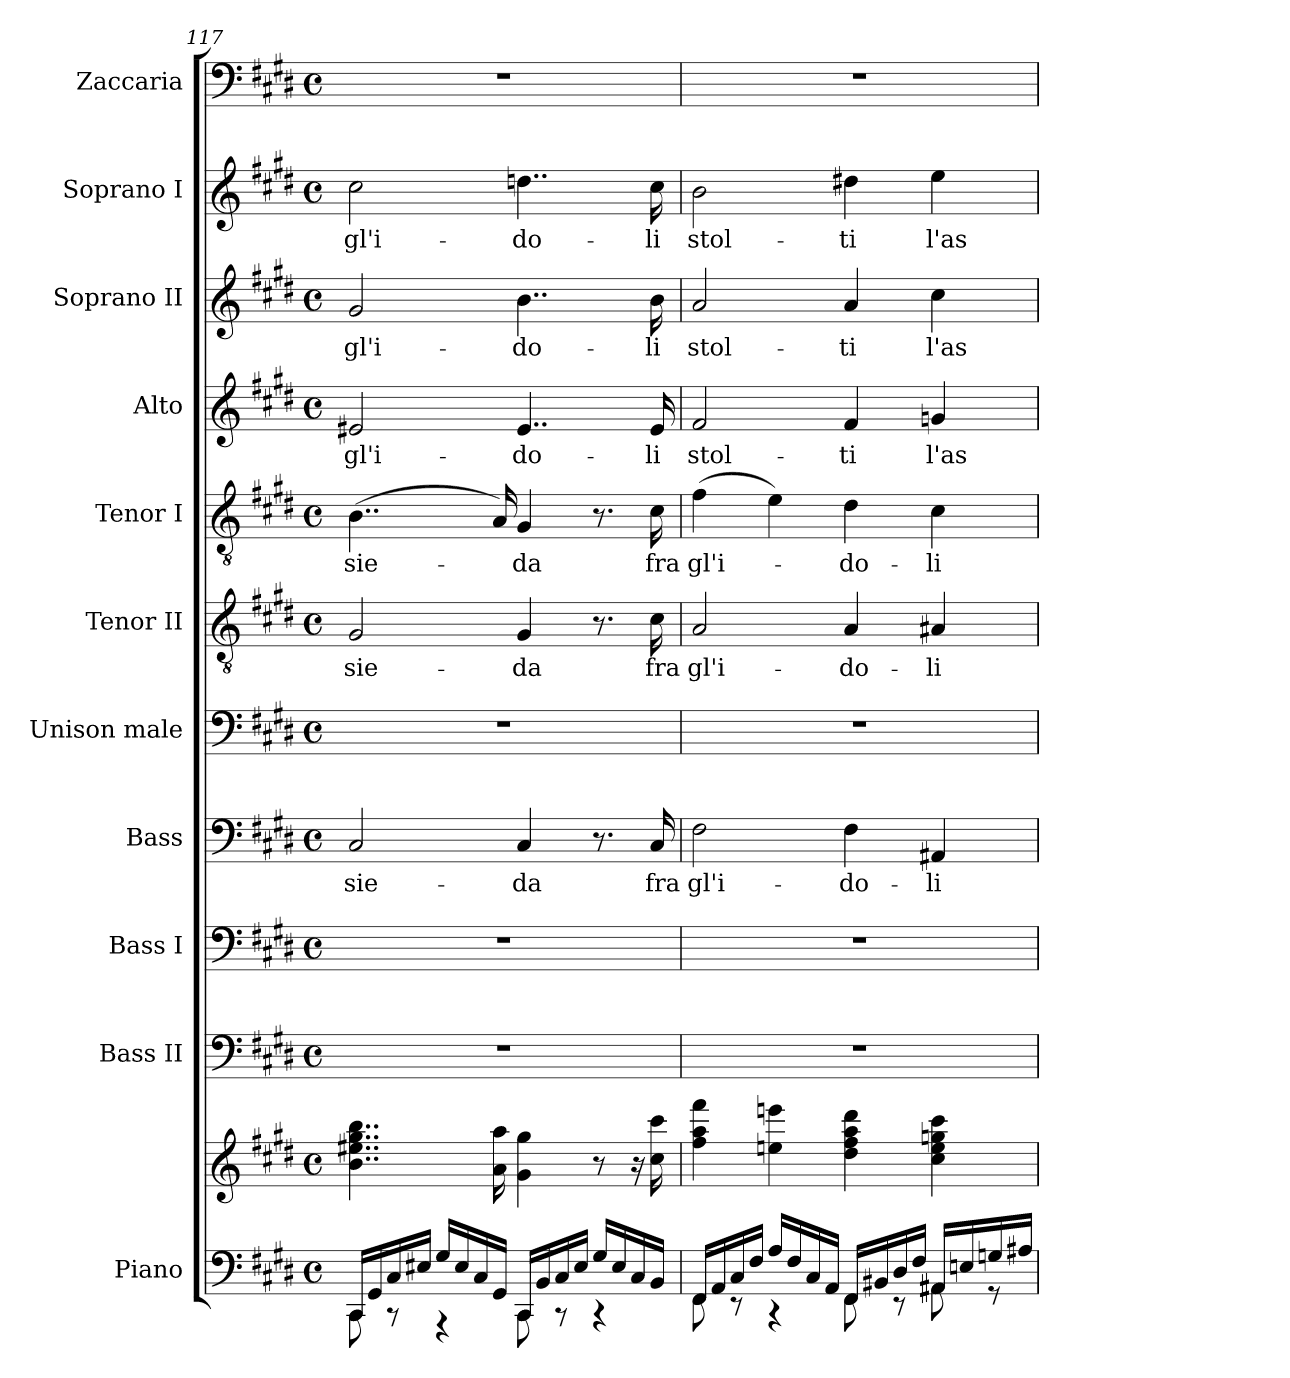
**kern	**kern	**kern	**kern	**kern	**text	**kern	**kern	**text	**kern	**text	**kern	**text	**kern	**text	**kern	**text	**kern
*part11	*part11	*part10	*part9	*part8	*part8	*part7	*part6	*part6	*part5	*part5	*part4	*part4	*part3	*part3	*part2	*part2	*part1
*staff12	*staff11	*staff10	*staff9	*staff8	*staff8	*staff7	*staff6	*staff6	*staff5	*staff5	*staff4	*staff4	*staff3	*staff3	*staff2	*staff2	*staff1
*I"Piano	*	*I"Bass II	*I"Bass I	*I"Bass	*	*I"Unison male	*I"Tenor II	*	*I"Tenor I	*	*I"Alto	*	*I"Soprano II	*	*I"Soprano I	*	*I"Zaccaria
*I'Pno.	*	*I'B.II	*I'B.I	*I'B.	*	*I'Uni.m	*I'T.II	*	*I'T.I	*	*I'A.	*	*I'S.II	*	*I'S.I	*	*I'Zac.
!!LO:LB:g=z
*clefF4	*clefG2	*clefF4	*clefF4	*clefF4	*	*clefF4	*clefGv2	*	*clefGv2	*	*clefG2	*	*clefG2	*	*clefG2	*	*clefF4
*k[f#c#g#d#]	*k[f#c#g#d#]	*k[f#c#g#d#]	*k[f#c#g#d#]	*k[f#c#g#d#]	*	*k[f#c#g#d#]	*k[f#c#g#d#]	*	*k[f#c#g#d#]	*	*k[f#c#g#d#]	*	*k[f#c#g#d#]	*	*k[f#c#g#d#]	*	*k[f#c#g#d#]
*M4/4	*M4/4	*M4/4	*M4/4	*M4/4	*	*M4/4	*M4/4	*	*M4/4	*	*M4/4	*	*M4/4	*	*M4/4	*	*M4/4
*met(c)	*met(c)	*met(c)	*met(c)	*met(c)	*	*met(c)	*met(c)	*	*met(c)	*	*met(c)	*	*met(c)	*	*met(c)	*	*met(c)
=117	=117	=117	=117	=117	=117	=117	=117	=117	=117	=117	=117	=117	=117	=117	=117	=117	=117
*^	*	*	*	*	*	*	*	*	*	*	*	*	*	*	*	*	*
!	!	!	!	!	!	!LO:LY:b	!	!	!LO:LY:b	!	!LO:LY:b	!	!LO:LY:b	!	!LO:LY:b	!	!LO:LY:b	!
16CC#/LL	8CC#\	4..b\ 4..ee#X\ 4..gg#\ 4..bb\	1r	1r	2C#/	sie-	1r	2G#/	sie-	(>4..B\	sie-	2e#X/	gl'i-	2g#/	gl'i-	2cc#\	gl'i-	1r
16GG#/	.	.	.	.	.	.	.	.	.	.	.	.	.	.	.	.	.	.
16C#/	8r	.	.	.	.	.	.	.	.	.	.	.	.	.	.	.	.	.
16E#X/JJ	.	.	.	.	.	.	.	.	.	.	.	.	.	.	.	.	.	.
16G#/LL	4r	.	.	.	.	.	.	.	.	.	.	.	.	.	.	.	.	.
16E#/	.	.	.	.	.	.	.	.	.	.	.	.	.	.	.	.	.	.
16C#/	.	.	.	.	.	.	.	.	.	.	.	.	.	.	.	.	.	.
16GG#/JJ	.	16a\ 16aa\	.	.	.	.	.	.	.	16A/)	.	.	.	.	.	.	.	.
!	!	!	!	!	!	!LO:LY:b	!	!	!LO:LY:b	!	!LO:LY:b	!	!LO:LY:b	!	!LO:LY:b	!	!LO:LY:b	!
16CC#/LL	8CC#\	4g#\ 4gg#\	.	.	4C#/	-da	.	4G#/	-da	4G#/	-da	4..e#/	-do-	4..b\	-do-	4..ddn\	-do-	.
16BB/	.	.	.	.	.	.	.	.	.	.	.	.	.	.	.	.	.	.
16C#/	8r	.	.	.	.	.	.	.	.	.	.	.	.	.	.	.	.	.
16E#/JJ	.	.	.	.	.	.	.	.	.	.	.	.	.	.	.	.	.	.
16G#/LL	4r	8r	.	.	8.r	.	.	8.r	.	8.r	.	.	.	.	.	.	.	.
16E#/	.	.	.	.	.	.	.	.	.	.	.	.	.	.	.	.	.	.
16C#/	.	16r	.	.	.	.	.	.	.	.	.	.	.	.	.	.	.	.
!	!	!	!	!	!	!LO:LY:b	!	!	!LO:LY:b	!	!LO:LY:b	!	!LO:LY:b	!	!LO:LY:b	!	!LO:LY:b	!
16BB/JJ	.	16cc#\ 16ccc#\	.	.	16C#/	fra	.	16c#\	fra	16c#\	fra	16e#/	-li	16b\	-li	16cc#\	-li	.
=118	=118	=118	=118	=118	=118	=118	=118	=118	=118	=118	=118	=118	=118	=118	=118	=118	=118	=118
!	!	!	!	!	!	!LO:LY:b	!	!	!LO:LY:b	!	!LO:LY:b	!	!LO:LY:b	!	!LO:LY:b	!	!LO:LY:b	!
16FF#/LL	8FF#\	4ff#\ 4aa\ 4fff#\	1r	1r	2F#\	gl'i-	1r	2A/	gl'i-	(>4f#\	gl'i-	2f#/	stol-	2a/	stol-	2b\	stol-	1r
16AA/	.	.	.	.	.	.	.	.	.	.	.	.	.	.	.	.	.	.
16C#/	8r	.	.	.	.	.	.	.	.	.	.	.	.	.	.	.	.	.
16F#/JJ	.	.	.	.	.	.	.	.	.	.	.	.	.	.	.	.	.	.
16A/LL	4r	4een\ 4eeen\	.	.	.	.	.	.	.	4e\)	.	.	.	.	.	.	.	.
16F#/	.	.	.	.	.	.	.	.	.	.	.	.	.	.	.	.	.	.
16C#/	.	.	.	.	.	.	.	.	.	.	.	.	.	.	.	.	.	.
16AA/JJ	.	.	.	.	.	.	.	.	.	.	.	.	.	.	.	.	.	.
!	!	!	!	!	!	!LO:LY:b	!	!	!LO:LY:b	!	!LO:LY:b	!	!LO:LY:b	!	!LO:LY:b	!	!LO:LY:b	!
16FF#/LL	8FF#\	4dd#\ 4ff#\ 4aa\ 4ddd#\	.	.	4F#\	-do-	.	4A/	-do-	4d#\	-do-	4f#/	-ti	4a/	-ti	4dd#X\	-ti	.
16BB#X/	.	.	.	.	.	.	.	.	.	.	.	.	.	.	.	.	.	.
16D#/	8r	.	.	.	.	.	.	.	.	.	.	.	.	.	.	.	.	.
16F#/JJ	.	.	.	.	.	.	.	.	.	.	.	.	.	.	.	.	.	.
!	!	!	!	!	!	!LO:LY:b	!	!	!LO:LY:b	!	!LO:LY:b	!	!LO:LY:b	!	!LO:LY:b	!	!LO:LY:b	!
16AA#X/LL	8AA#\	4cc#\ 4ee\ 4ggn\ 4ccc#\	.	.	4AA#X/	-li	.	4A#X/	-li	4c#\	-li	4gn/	l'as-	4cc#\	l'as-	4ee\	l'as-	.
16En/	.	.	.	.	.	.	.	.	.	.	.	.	.	.	.	.	.	.
16Gn/	8r	.	.	.	.	.	.	.	.	.	.	.	.	.	.	.	.	.
16A#X/JJ	.	.	.	.	.	.	.	.	.	.	.	.	.	.	.	.	.	.
*v	*v	*	*	*	*	*	*	*	*	*	*	*	*	*	*	*	*	*
=	=	=	=	=	=	=	=	=	=	=	=	=	=	=	=	=	=
*-	*-	*-	*-	*-	*-	*-	*-	*-	*-	*-	*-	*-	*-	*-	*-	*-	*-
